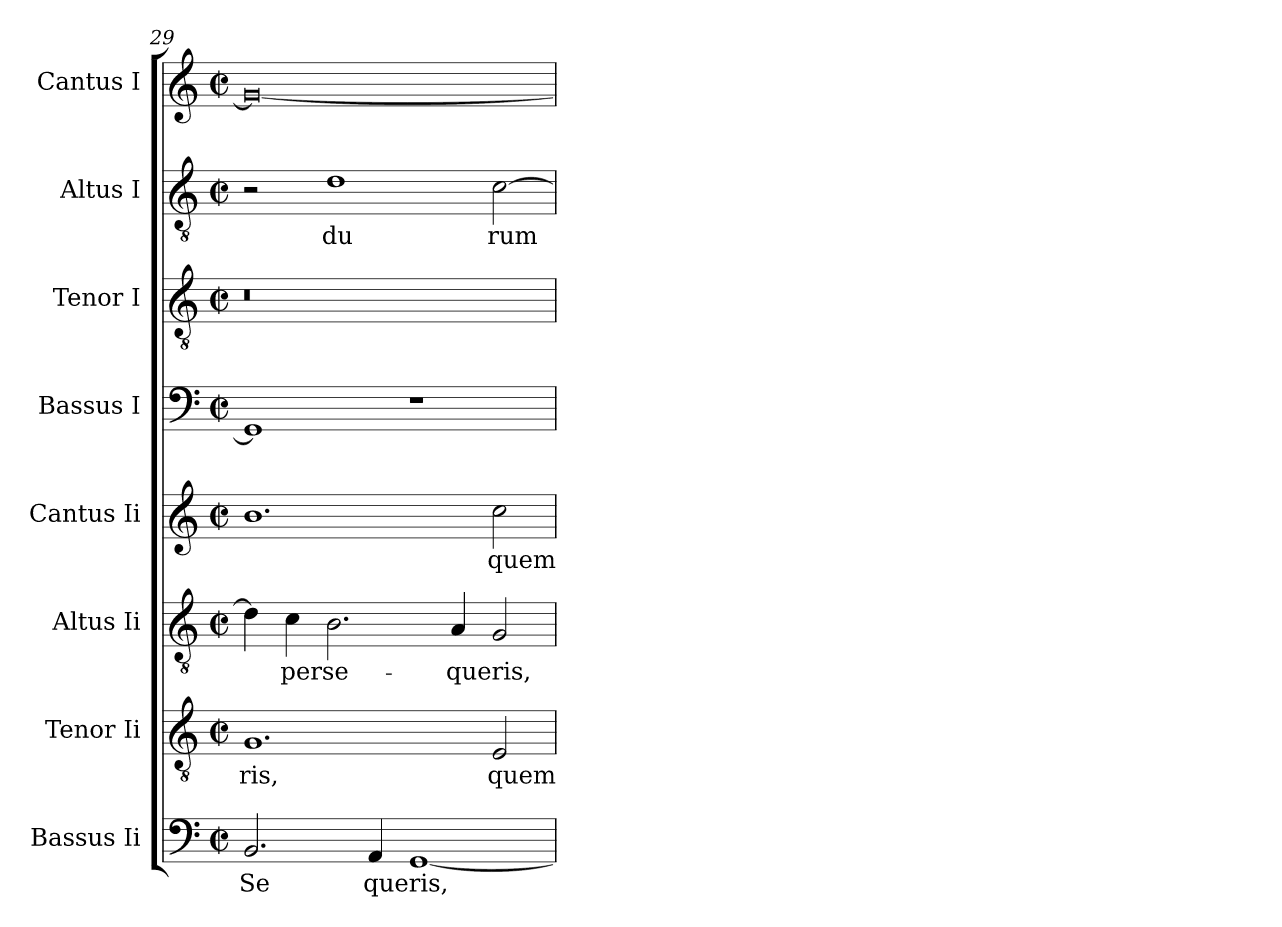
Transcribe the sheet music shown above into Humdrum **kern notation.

**kern	**text	**kern	**text	**kern	**text	**kern	**text	**kern	**kern	**kern	**text	**kern
*part8	*part8	*part7	*part7	*part6	*part6	*part5	*part5	*part4	*part3	*part2	*part2	*part1
*staff8	*staff8	*staff7	*staff7	*staff6	*staff6	*staff5	*staff5	*staff4	*staff3	*staff2	*staff2	*staff1
*I"Bassus Ii	*	*I"Tenor Ii	*	*I"Altus Ii	*	*I"Cantus Ii	*	*I"Bassus I	*I"Tenor I	*I"Altus I	*	*I"Cantus I
*clefF4	*	*clefGv2	*	*clefGv2	*	*clefG2	*	*clefF4	*clefGv2	*clefGv2	*	*clefG2
*M2/2	*	*M2/2	*	*M2/2	*	*M2/2	*	*M2/2	*M2/2	*M2/2	*	*M2/2
*met(c|)	*	*met(c|)	*	*met(c|)	*	*met(c|)	*	*met(c|)	*met(c|)	*met(c|)	*	*met(c|)
=29	=29	=29	=29	=29	=29	=29	=29	=29	=29	=29	=29	=29
!	!LO:LY:b:cj	!	!LO:LY:b:cj	!	!	!	!	!	!	!	!	!
2.BB/	Se	1.G	ris,	4d\]	.	1.b	.	1GG]	0r	2r	.	0g_<
!	!	!	!	!	!LO:LY:b:cj	!	!	!	!	!	!	!
.	.	.	.	4c\	perse-	.	.	.	.	.	.	.
!	!	!	!	!	!	!	!	!	!	!	!LO:LY:b:cj	!
.	.	.	.	2.B\	.	.	.	.	.	1d	du	.
!	!LO:LY:b:cj	!	!	!	!	!	!	!	!	!	!	!
4AA/	queris,	.	.	.	.	.	.	.	.	.	.	.
[<1GG	.	.	.	.	.	.	.	1r	.	.	.	.
!	!	!	!	!	!LO:LY:b:cj	!	!	!	!	!	!	!
.	.	.	.	4A/	-queris,	.	.	.	.	.	.	.
!	!	!	!LO:LY:b:cj	!	!	!	!LO:LY:b:cj	!	!	!	!LO:LY:b	!
.	.	2E/	quem	2G/	.	2cc\	quem	.	.	[>2c\	rum	.
=	=	=	=	=	=	=	=	=	=	=	=	=
*-	*-	*-	*-	*-	*-	*-	*-	*-	*-	*-	*-	*-
